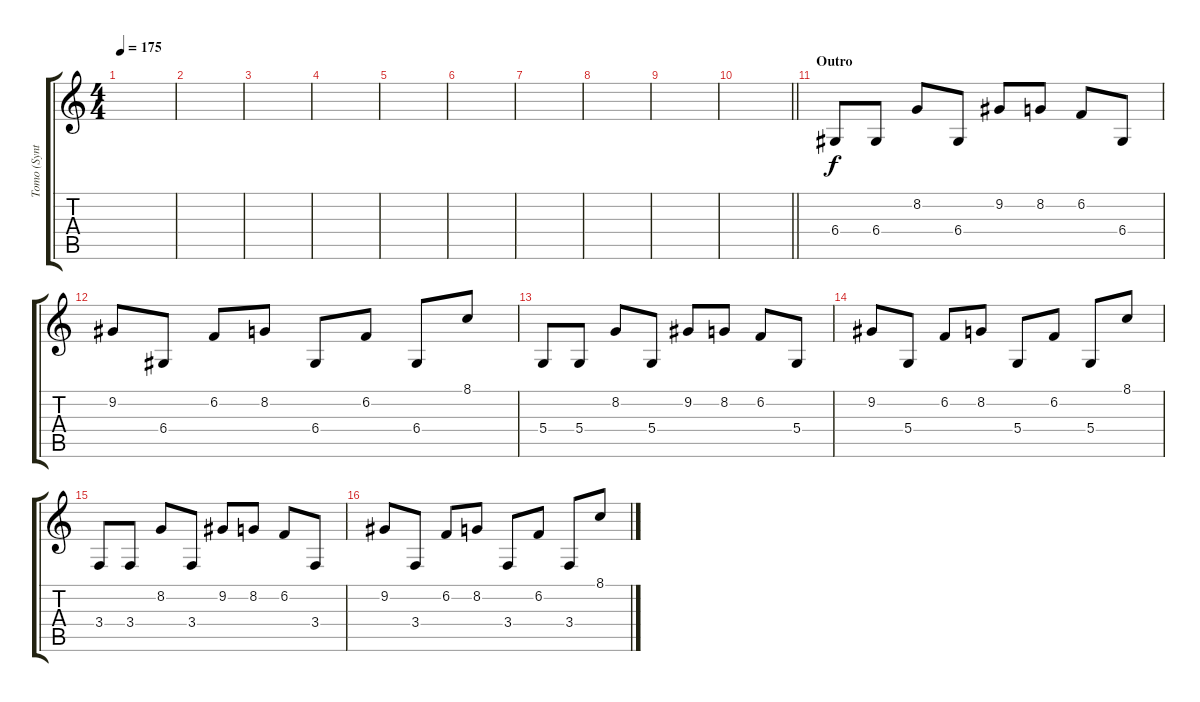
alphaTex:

\track ("Tomo (Synth)" "Tomo (Synt") {instrument lead2sawtooth}
\staff {score tabs}
\tuning (E4 B3 G3 D3 A2 E2) {hide}
\ts (4 4)
\tempo 175
\clef g2
\ks c
|
|
|
|
|
|
|
|
|
\barLineRight lightlight
|
\section ("" "Outro")
6.4.8 6.4.8 8.2.8 6.4.8 9.2.8 8.2.8 6.2.8 6.4.8 |
9.2.8 6.4.8 6.2.8 8.2.8 6.4.8 6.2.8 6.4.8 8.1.8 |
5.4.8 5.4.8 8.2.8 5.4.8 9.2.8 8.2.8 6.2.8 5.4.8 |
9.2.8 5.4.8 6.2.8 8.2.8 5.4.8 6.2.8 5.4.8 8.1.8 |
3.4.8 3.4.8 8.2.8 3.4.8 9.2.8 8.2.8 6.2.8 3.4.8 |
9.2.8 3.4.8 6.2.8 8.2.8 3.4.8 6.2.8 3.4.8 8.1.8
